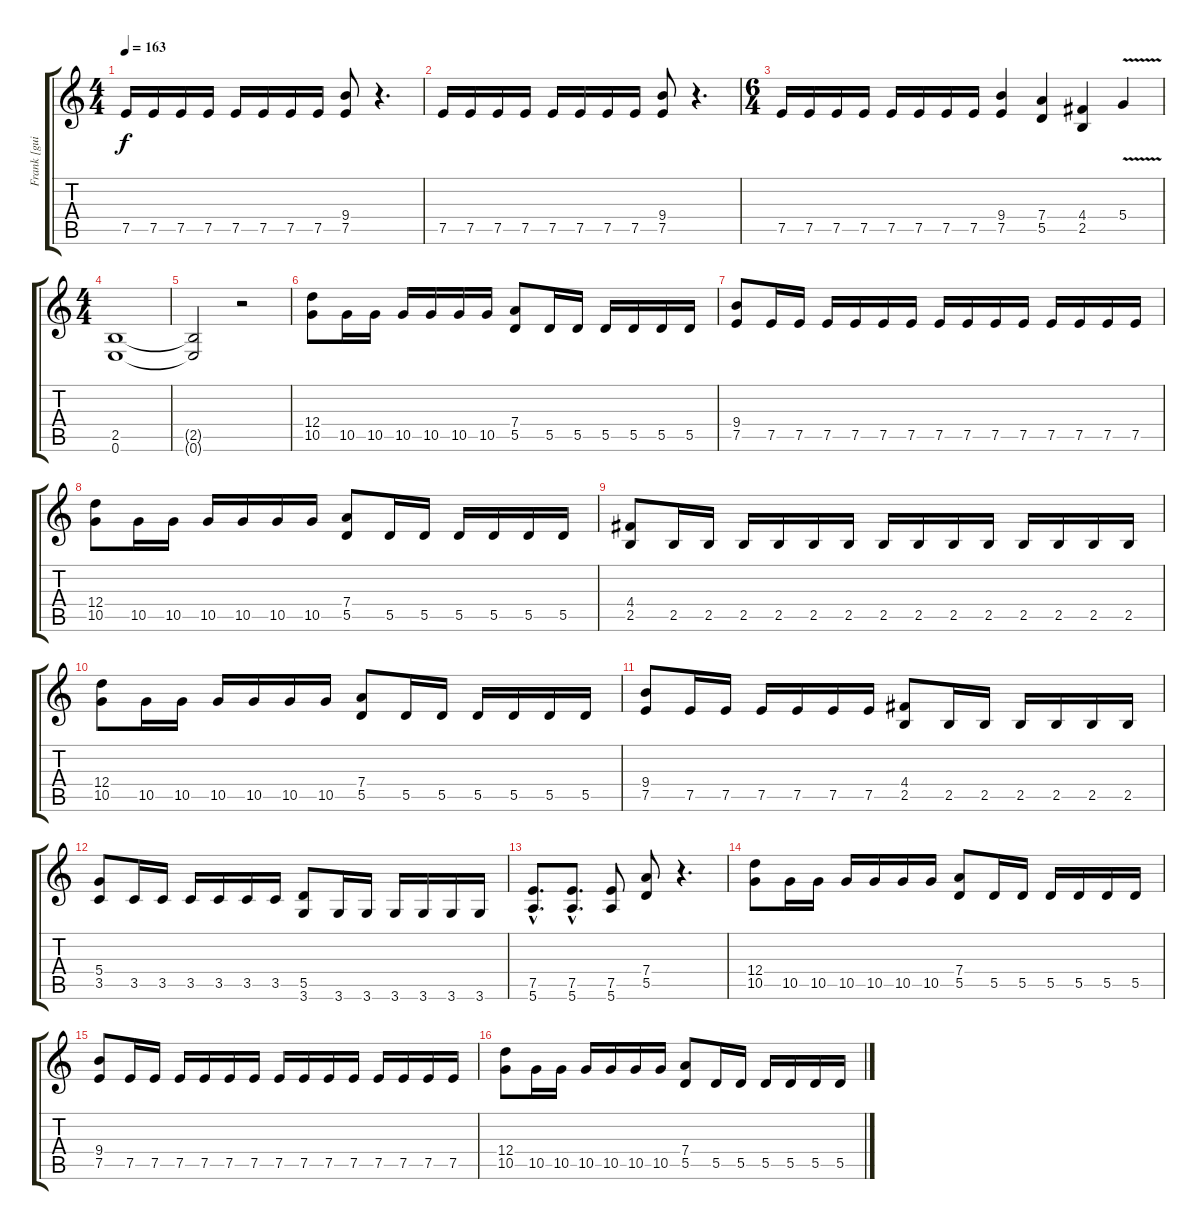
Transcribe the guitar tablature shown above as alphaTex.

\track ("Frank [guitarra]" "Frank [gui") {instrument overdrivenguitar}
\staff {score tabs}
\tuning (E4 B3 G3 D3 A2 E2) {hide}
\ts (4 4)
\tempo 163
\clef g2
\ks c
7.5.16{dy f instrument overdrivenguitar} 7.5.16 7.5.16 7.5.16 7.5.16 7.5.16 7.5.16 7.5.16 (9.4 7.5).8 r.4{d} |
7.5.16 7.5.16 7.5.16 7.5.16 7.5.16 7.5.16 7.5.16 7.5.16 (9.4 7.5).8 r.4{d} |
\ts (6 4)
7.5.16 7.5.16 7.5.16 7.5.16 7.5.16 7.5.16 7.5.16 7.5.16 (9.4 7.5).4 (7.4 5.5).4 (4.4 2.5).4 5.4{v}.4 |
\ts (4 4)
(2.5 0.6).1 |
(2.5{t} 0.6{t}).2 r.2 |
(12.4 10.5).8 10.5.16 10.5.16 10.5.16 10.5.16 10.5.16 10.5.16 (7.4 5.5).8 5.5.16 5.5.16 5.5.16 5.5.16 5.5.16 5.5.16 |
(9.4 7.5).8 7.5.16 7.5.16 7.5.16 7.5.16 7.5.16 7.5.16 7.5.16 7.5.16 7.5.16 7.5.16 7.5.16 7.5.16 7.5.16 7.5.16 |
(12.4 10.5).8 10.5.16 10.5.16 10.5.16 10.5.16 10.5.16 10.5.16 (7.4 5.5).8 5.5.16 5.5.16 5.5.16 5.5.16 5.5.16 5.5.16 |
(4.4 2.5).8 2.5.16 2.5.16 2.5.16 2.5.16 2.5.16 2.5.16 2.5.16 2.5.16 2.5.16 2.5.16 2.5.16 2.5.16 2.5.16 2.5.16 |
(12.4 10.5).8 10.5.16 10.5.16 10.5.16 10.5.16 10.5.16 10.5.16 (7.4 5.5).8 5.5.16 5.5.16 5.5.16 5.5.16 5.5.16 5.5.16 |
(9.4 7.5).8 7.5.16 7.5.16 7.5.16 7.5.16 7.5.16 7.5.16 (4.4 2.5).8 2.5.16 2.5.16 2.5.16 2.5.16 2.5.16 2.5.16 |
(5.4 3.5).8 3.5.16 3.5.16 3.5.16 3.5.16 3.5.16 3.5.16 (5.5 3.6).8 3.6.16 3.6.16 3.6.16 3.6.16 3.6.16 3.6.16 |
(7.5{hac} 5.6{hac}).8{d} (7.5{hac} 5.6{hac}).8{d} (7.5 5.6).8 (7.4 5.5).8 r.4{d} |
(12.4 10.5).8 10.5.16 10.5.16 10.5.16 10.5.16 10.5.16 10.5.16 (7.4 5.5).8 5.5.16 5.5.16 5.5.16 5.5.16 5.5.16 5.5.16 |
(9.4 7.5).8 7.5.16 7.5.16 7.5.16 7.5.16 7.5.16 7.5.16 7.5.16 7.5.16 7.5.16 7.5.16 7.5.16 7.5.16 7.5.16 7.5.16 |
(12.4 10.5).8 10.5.16 10.5.16 10.5.16 10.5.16 10.5.16 10.5.16 (7.4 5.5).8 5.5.16 5.5.16 5.5.16 5.5.16 5.5.16 5.5.16
